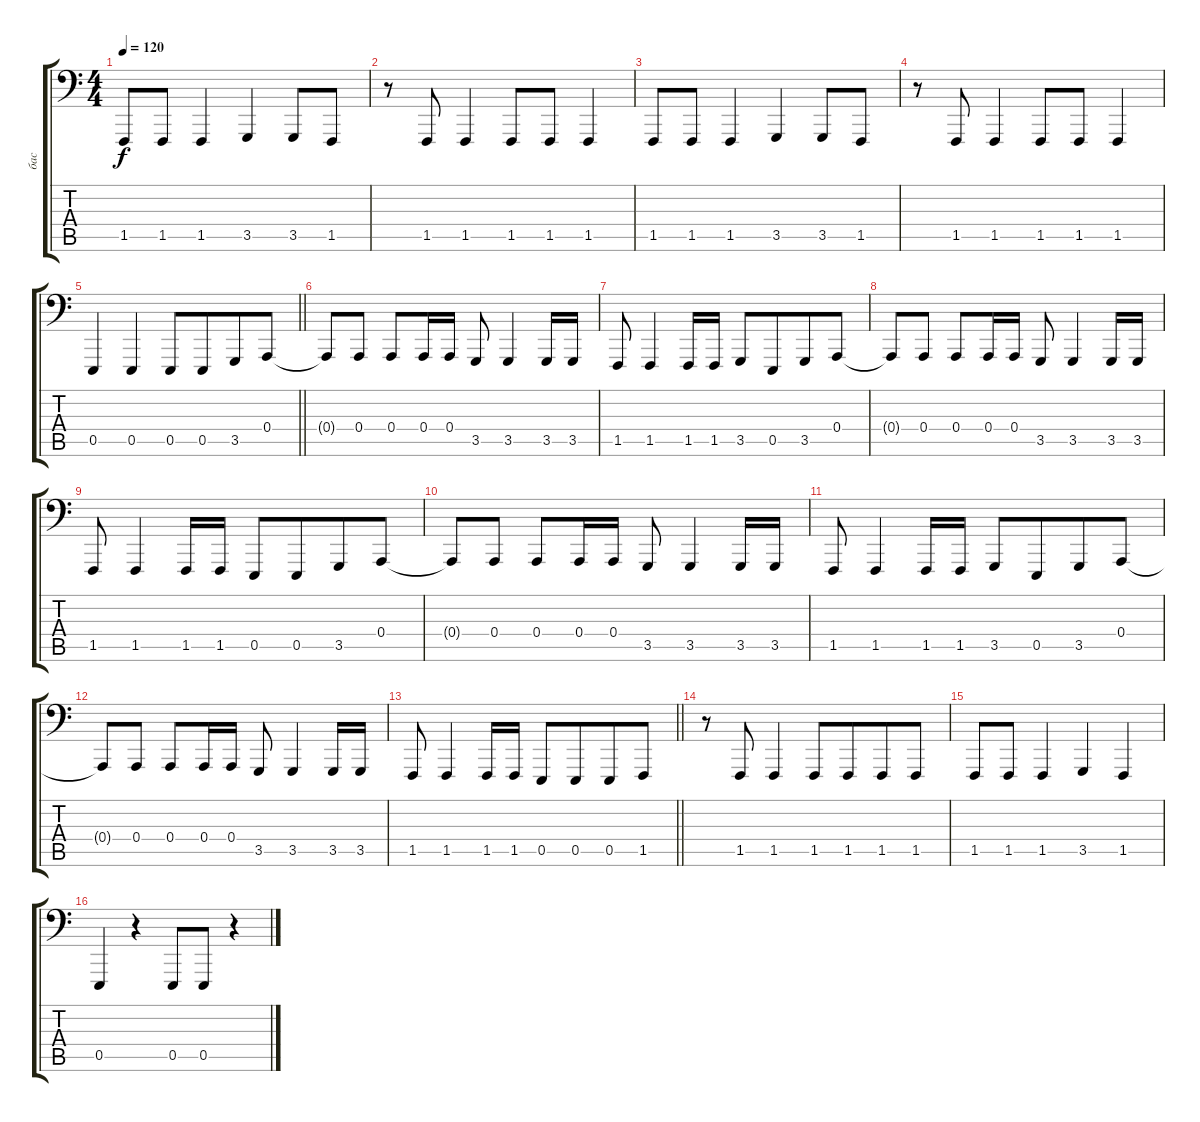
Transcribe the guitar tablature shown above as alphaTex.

\track ("бас" "бас") {instrument acousticgrandpiano}
\staff {score tabs}
\tuning (C3 G2 D2 A1 E1 C-1) {hide}
\ts (4 4)
\tempo 120
\clef f4
\ks c
1.5.8{dy f} 1.5.8 1.5.4 3.5.4 3.5.8 1.5.8 |
r.8 1.5.8 1.5.4 1.5.8 1.5.8 1.5.4 |
1.5.8 1.5.8 1.5.4 3.5.4 3.5.8 1.5.8 |
r.8 1.5.8 1.5.4 1.5.8 1.5.8 1.5.4 |
\barLineRight lightlight
0.5.4 0.5.4 0.5.8 0.5.8{beam merge} 3.5.8 0.4.8 |
0.4{t}.8 0.4.8 0.4.8 0.4.16 0.4.16 3.5.8 3.5.4 3.5.16 3.5.16 |
1.5.8 1.5.4 1.5.16 1.5.16 3.5.8 0.5.8{beam merge} 3.5.8 0.4.8 |
0.4{t}.8 0.4.8 0.4.8 0.4.16 0.4.16 3.5.8 3.5.4 3.5.16 3.5.16 |
1.5.8 1.5.4 1.5.16 1.5.16 0.5.8 0.5.8{beam merge} 3.5.8 0.4.8 |
0.4{t}.8 0.4.8 0.4.8 0.4.16 0.4.16 3.5.8 3.5.4 3.5.16 3.5.16 |
1.5.8 1.5.4 1.5.16 1.5.16 3.5.8 0.5.8{beam merge} 3.5.8 0.4.8 |
0.4{t}.8 0.4.8 0.4.8 0.4.16 0.4.16 3.5.8 3.5.4 3.5.16 3.5.16 |
\barLineRight lightlight
1.5.8 1.5.4 1.5.16 1.5.16 0.5.8 0.5.8{beam merge} 0.5.8 1.5.8 |
r.8 1.5.8 1.5.4 1.5.8{beam merge} 1.5.8{beam merge} 1.5.8{beam merge} 1.5.8 |
1.5.8 1.5.8 1.5.4 3.5.4 1.5.4 |
0.5.4 r.4 0.5.8 0.5.8 r.4
